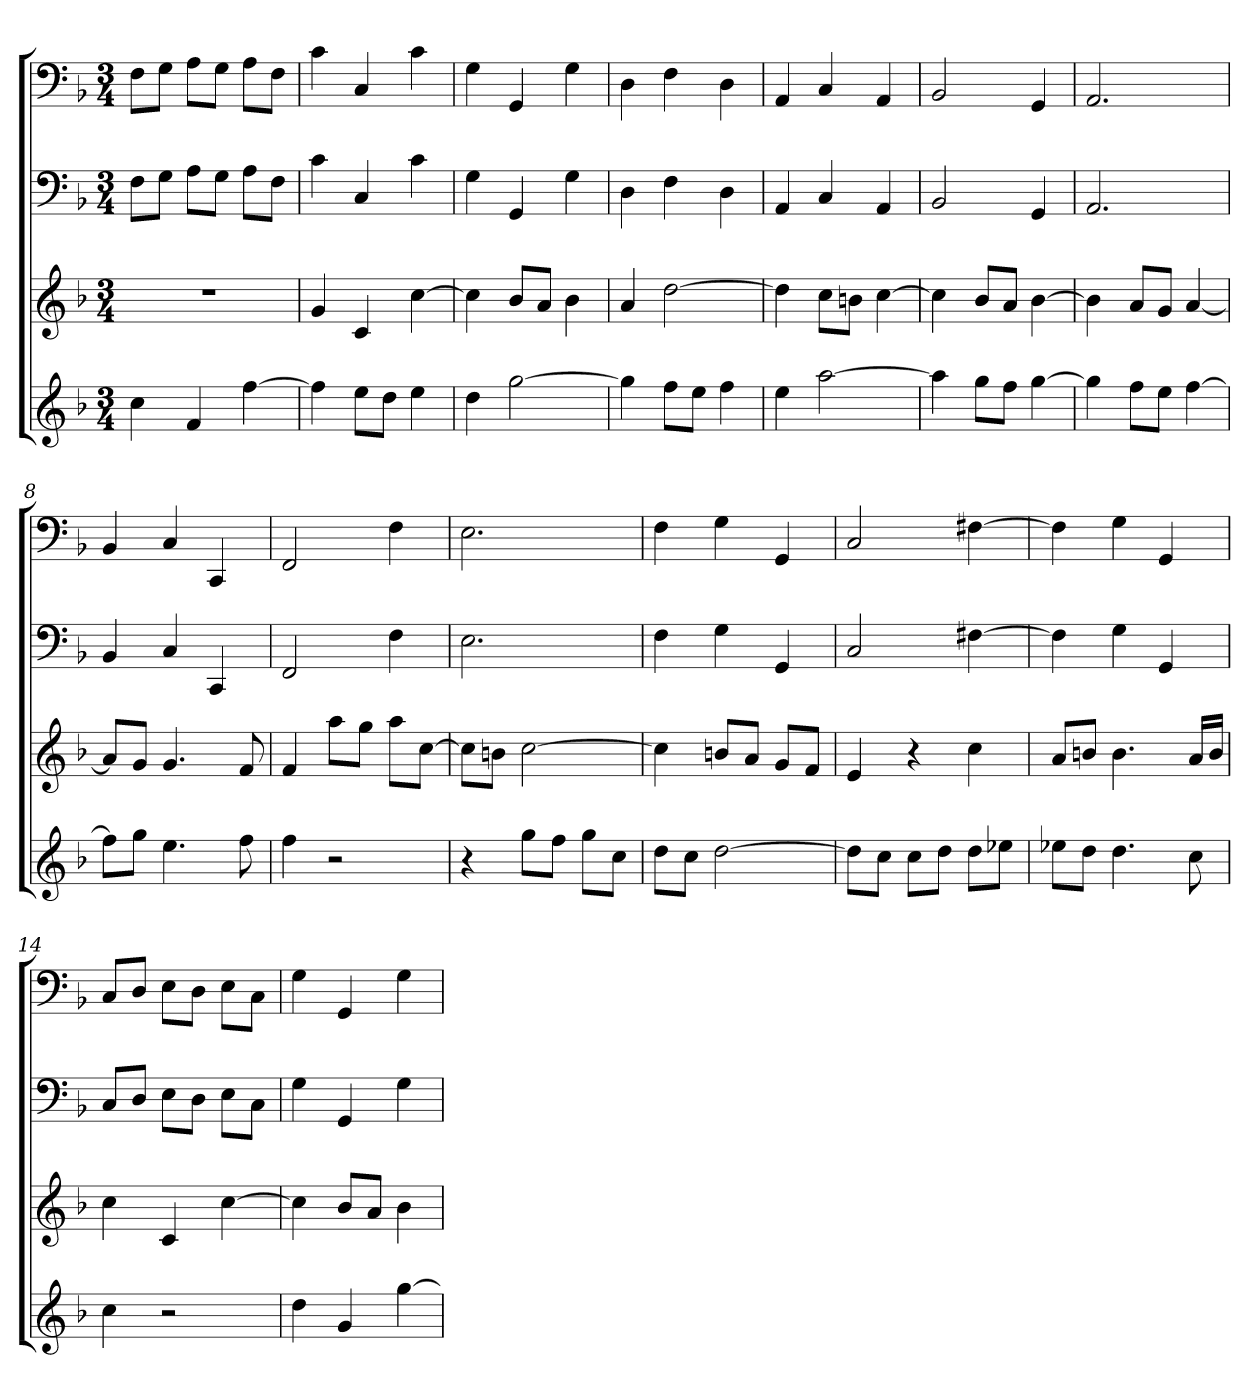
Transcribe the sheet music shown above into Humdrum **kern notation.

**kern	**kern	**kern	**kern
*part4	*part3	*part2	*part1
*staff4	*staff3	*staff2	*staff1
*k[b-]	*k[b-]	*k[b-]	*k[b-]
*F:	*F:	*F:	*F:
*M3/4	*M3/4	*M3/4	*M3/4
=1	=1	=1	=1
4cc	2.r	8FL	8FL
.	.	8GJ	8GJ
4f	.	8AL	8AL
.	.	8GJ	8GJ
[4ff	.	8AL	8AL
.	.	8FJ	8FJ
=2	=2	=2	=2
4ff]	4g	4c	4c
8eeL	4c	4C	4C
8ddJ	.	.	.
4ee	[4cc	4c	4c
=3	=3	=3	=3
4dd	4cc]	4G	4G
[2gg	8b-L	4GG	4GG
.	8aJ	.	.
.	4b-	4G	4G
=4	=4	=4	=4
4gg]	4a	4D	4D
8ffL	[2dd	4F	4F
8eeJ	.	.	.
4ff	.	4D	4D
=5	=5	=5	=5
4ee	4dd]	4AA	4AA
[2aa	8ccL	4C	4C
.	8bnJ	.	.
.	[4cc	4AA	4AA
=6	=6	=6	=6
4aa]	4cc]	2BB-	2BB-
8ggL	8b-L	.	.
8ffJ	8aJ	.	.
[4gg	[4b-	4GG	4GG
=7	=7	=7	=7
4gg]	4b-]	2.AA	2.AA
8ffL	8aL	.	.
8eeJ	8gJ	.	.
[4ff	[4a	.	.
=8	=8	=8	=8
8ffL]	8aL]	4BB-	4BB-
8ggJ	8gJ	.	.
4.ee	4.g	4C	4C
.	.	4CC	4CC
8ff	8f	.	.
=9	=9	=9	=9
4ff	4f	2FF	2FF
2r	8aaL	.	.
.	8ggJ	.	.
.	8aaL	4F	4F
.	[8ccJ	.	.
=10	=10	=10	=10
4r	8ccL]	2.E	2.E
.	8bnJ	.	.
8ggL	[2cc	.	.
8ffJ	.	.	.
8ggL	.	.	.
8ccJ	.	.	.
=11	=11	=11	=11
8ddL	4cc]	4F	4F
8ccJ	.	.	.
[2dd	8bnL	4G	4G
.	8aJ	.	.
.	8gL	4GG	4GG
.	8fJ	.	.
=12	=12	=12	=12
8ddL]	4e	2C	2C
8ccJ	.	.	.
8ccL	4r	.	.
8ddJ	.	.	.
8ddL	4cc	[4F#X	[4F#X
8ee-XJ	.	.	.
=13	=13	=13	=13
8ee-XL	8aL	4F#]	4F#]
8ddJ	8bnJ	.	.
4.dd	4.b	4G	4G
.	.	4GG	4GG
8cc	16aLL	.	.
.	16bJJ	.	.
=14	=14	=14	=14
4cc	4cc	8CL	8CL
.	.	8DJ	8DJ
2r	4c	8EL	8EL
.	.	8DJ	8DJ
.	[4cc	8EL	8EL
.	.	8CJ	8CJ
=15	=15	=15	=15
4dd	4cc]	4G	4G
4g	8b-L	4GG	4GG
.	8aJ	.	.
[4gg	4b-	4G	4G
=	=	=	=
*-	*-	*-	*-
